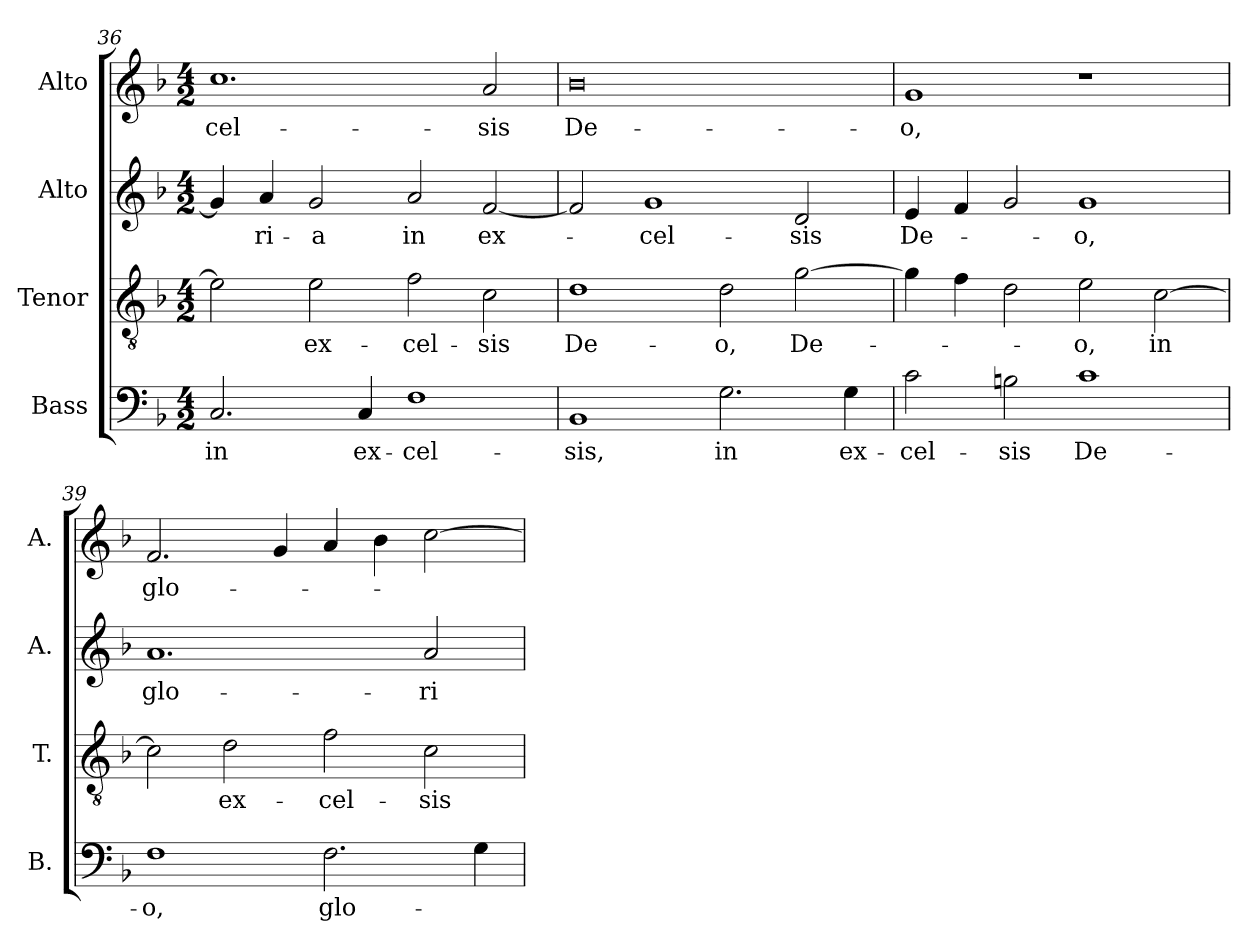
**kern	**text	**kern	**text	**kern	**text	**kern	**text
*part4	*part4	*part3	*part3	*part2	*part2	*part1	*part1
*staff4	*staff4	*staff3	*staff3	*staff2	*staff2	*staff1	*staff1
*I"Bass	*	*I"Tenor	*	*I"Alto	*	*I"Alto	*
*I'B.	*	*I'T.	*	*I'A.	*	*I'A.	*
*clefF4	*	*clefGv2	*	*clefG2	*	*clefG2	*
*	*	*ITrd7c12	*	*	*	*	*
*k[b-]	*	*k[b-]	*	*k[b-]	*	*k[b-]	*
*F:	*	*F:	*	*F:	*	*F:	*
*M4/2	*	*M4/2	*	*M4/2	*	*M4/2	*
=36	=36	=36	=36	=36	=36	=36	=36
!	!LO:LY:b:color=#000000	!	!	!	!	!	!
!	!	!	!	!	!	!	!LO:LY:b:color=#000000
2.Ci/	in	2Ei\]	.	4gi/]	.	1.cci	-cel-
!	!	!	!	!	!LO:LY:b:color=#000000	!	!
.	.	.	.	4ai/	-ri-	.	.
!	!	!	!LO:LY:b:color=#000000	!	!	!	!
!	!	!	!	!	!LO:LY:b:color=#000000	!	!
.	.	2Ei\	ex-	2gi/	-a	.	.
!	!LO:LY:b:color=#000000	!	!	!	!	!	!
4Ci/	ex-	.	.	.	.	.	.
!	!LO:LY:b:color=#000000	!	!	!	!	!	!
!	!	!	!LO:LY:b:color=#000000	!	!	!	!
!	!	!	!	!	!LO:LY:b:color=#000000	!	!
1Fi	-cel-	2Fi\	-cel-	2ai/	in	.	.
!	!	!	!LO:LY:b:color=#000000	!	!	!	!
!	!	!	!	!	!LO:LY:b:color=#000000	!	!
!	!	!	!	!	!	!	!LO:LY:b:color=#000000
.	.	2Ci\	-sis	[2fi/	ex-	2ai/	-sis
=37	=37	=37	=37	=37	=37	=37	=37
!	!LO:LY:b:color=#000000	!	!	!	!	!	!
!	!	!	!LO:LY:b:color=#000000	!	!	!	!
!	!	!	!	!	!	!	!LO:LY:b:color=#000000
1BB-i	-sis,	1Di	De-	2fi/]	.	0b-i	De-
!	!	!	!	!	!LO:LY:b:color=#000000	!	!
.	.	.	.	1gi	-cel-	.	.
!	!LO:LY:b:color=#000000	!	!	!	!	!	!
!	!	!	!LO:LY:b:color=#000000	!	!	!	!
2.Gi\	in	2Di\	-o,	.	.	.	.
!	!	!	!LO:LY:b:color=#000000	!	!	!	!
!	!	!	!	!	!LO:LY:b:color=#000000	!	!
.	.	[2Gi\	De-	2di/	-sis	.	.
!	!LO:LY:b:color=#000000	!	!	!	!	!	!
4Gi\	ex-	.	.	.	.	.	.
!!LO:LB:g=z
=38	=38	=38	=38	=38	=38	=38	=38
!	!LO:LY:b:color=#000000	!	!	!	!	!	!
!	!	!	!	!	!LO:LY:b:color=#000000	!	!
!	!	!	!	!	!	!	!LO:LY:b:color=#000000
2ci\	-cel-	4Gi\]	.	4ei/	De-	1gi	-o,
.	.	4Fi\	.	4fi/	.	.	.
!	!LO:LY:b:color=#000000	!	!	!	!	!	!
2Bni\	-sis	2Di\	.	2gi/	.	.	.
!	!LO:LY:b:color=#000000	!	!	!	!	!	!
!	!	!	!LO:LY:b:color=#000000	!	!	!	!
!	!	!	!	!	!LO:LY:b:color=#000000	!	!
1ci	De-	2Ei\	-o,	1gi	-o,	1r	.
!	!	!	!LO:LY:b:color=#000000	!	!	!	!
.	.	[2Ci\	in	.	.	.	.
=39	=39	=39	=39	=39	=39	=39	=39
!	!LO:LY:b:color=#000000	!	!	!	!	!	!
!	!	!	!	!	!LO:LY:b:color=#000000	!	!
!	!	!	!	!	!	!	!LO:LY:b:color=#000000
1Fi	-o,	2Ci\]	.	1.ai	glo-	2.fi/	glo-
!	!	!	!LO:LY:b:color=#000000	!	!	!	!
.	.	2Di\	ex-	.	.	.	.
.	.	.	.	.	.	4gi/	.
!	!LO:LY:b:color=#000000	!	!	!	!	!	!
!	!	!	!LO:LY:b:color=#000000	!	!	!	!
2.Fi\	glo-	2Fi\	-cel-	.	.	4ai/	.
.	.	.	.	.	.	4b-i\	.
!	!	!	!LO:LY:b:color=#000000	!	!	!	!
!	!	!	!	!	!LO:LY:b:color=#000000	!	!
.	.	2Ci\	-sis	2ai/	-ri-	[2cci\	.
4Gi\	.	.	.	.	.	.	.
=	=	=	=	=	=	=	=
*-	*-	*-	*-	*-	*-	*-	*-
